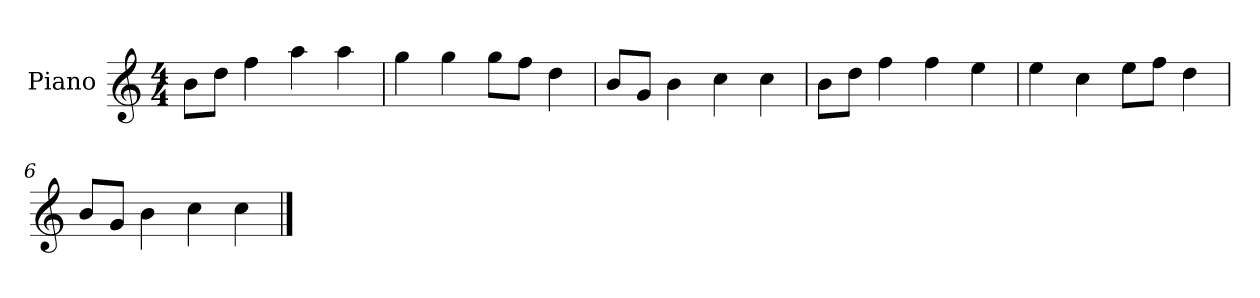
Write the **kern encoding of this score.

**kern
*part1
*staff1
*I"Piano
*I'P-no
*clefG2
*k[]
*M4/4
*MM90
=1
8b\L
8dd\J
4ff\
4aa\
4aa\
=2
4gg\
4gg\
8gg\L
8ff\J
4dd\
=3
8b/L
8g/J
4b\
4cc\
4cc\
=4
8b\L
8dd\J
4ff\
4ff\
4ee\
=5
4ee\
4cc\
8ee\L
8ff\J
4dd\
=6
8b/L
8g/J
4b\
4cc\
4cc\
==
*-
